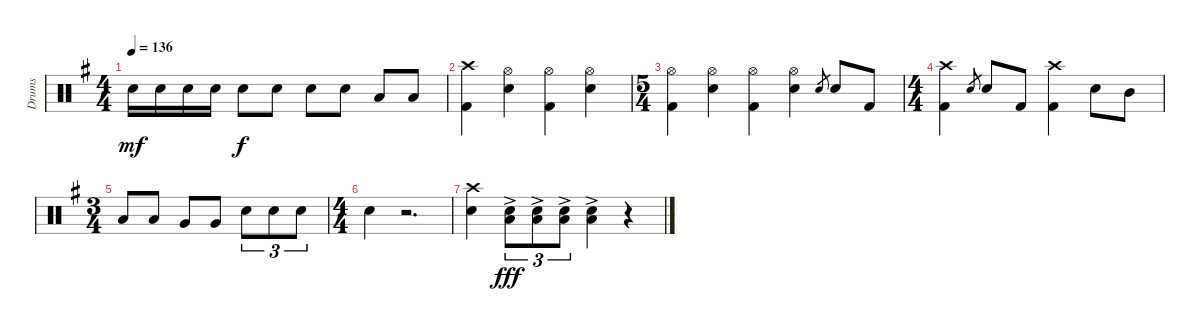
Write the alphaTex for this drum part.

\track ("Drums" "Drums") {instrument percussion}
\staff {score}
\articulation defaults
\ts (4 4)
\tempo 136
\clef neutral
\ks eminor "Snare (hit) 2".16{dy mf} "Snare (hit) 2".16 "Snare (hit) 2".16 "Snare (hit) 2".16 "Snare (hit) 2".8{dy f} "Snare (hit) 2".8 "Snare (hit) 2".8 "Snare (hit) 2".8 "Low Tom (hit)".8 "Low Tom (hit)".8
|
("Crash high (hit)" "Kick (hit) 2").4 ("Hi-Hat (open)" "Snare (hit) 2").4 ("Hi-Hat (open)" "Kick (hit) 2").4 ("Hi-Hat (open)" "Snare (hit) 2").4 |
\ts (5 4)
("Hi-Hat (open)" "Kick (hit) 2").4 ("Hi-Hat (open)" "Snare (hit) 2").4 ("Hi-Hat (open)" "Kick (hit) 2").4 ("Hi-Hat (open)" "Snare (hit) 2").4 "Snare (hit) 2".8{gr} "Snare (hit) 2".8 "Kick (hit) 2".8 |
\ts (4 4)
("Crash high (hit)" "Kick (hit) 2").4 "Snare (hit) 2".8{gr} "Snare (hit) 2".8 "Kick (hit) 2".8 ("Crash high (hit)" "Kick (hit) 2").4 "Snare (hit) 2".8 "Mid Tom (hit)".8 |
\ts (3 4)
"Low Tom (hit)".8 "Low Tom (hit)".8 "Very Low Tom (hit)".8 "Very Low Tom (hit)".8 "Snare (hit) 2".8{tu (3 2)} "Snare (hit) 2".8{tu (3 2)} "Snare (hit) 2".8{tu (3 2)} |
\ts (4 4)
"Snare (hit) 2".4 r.2{d} |
("Crash high (hit)" "Snare (hit) 2").4 ("Snare (hit) 2" "Low Floor Tom (hit)"{ac}).8{tu (3 2) dy fff} ("Snare (hit) 2" "Low Floor Tom (hit)"{ac}).8{tu (3 2)} ("Snare (hit) 2" "Low Floor Tom (hit)"{ac}).8{tu (3 2)} ("Snare (hit) 2" "Low Floor Tom (hit)"{ac}).4 r.4
